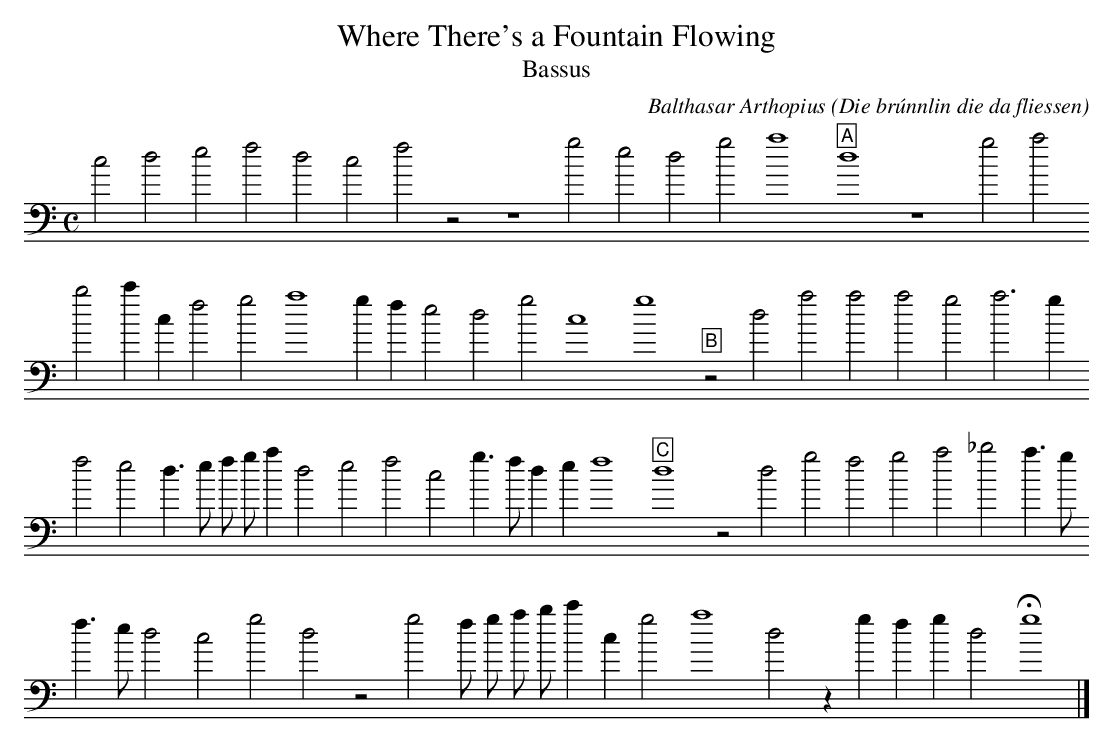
X:1
T:Where There's a Fountain Flowing
O: Die brúnnlin die da fliessen
C: Balthasar Arthopius
T: Bassus
K:C bass
M:C
L:1/2
c d e f d c f z z2 g e d g a2 "A" d2 z2 g a
L:1/4
b2 c' c f2 g2 a4 g f e2 d2 g2 c4 g4 "B" z2 d2 a2 a2 a2 g2 a3 g
L:1/8
f4 e4 d3 e f g a2 d4 e4 f4 c4 g3 f d2 e2 f8 "C" d8 z4 d4 g4 f4 g4 a4 _b4 a3 g
L:1/8
f3 e d4 c4 g4 d4 z4 g4 f g a b c'2 c2 g4 a8 d4 z2 g2 f2 g2 d4 Hg8 |]
